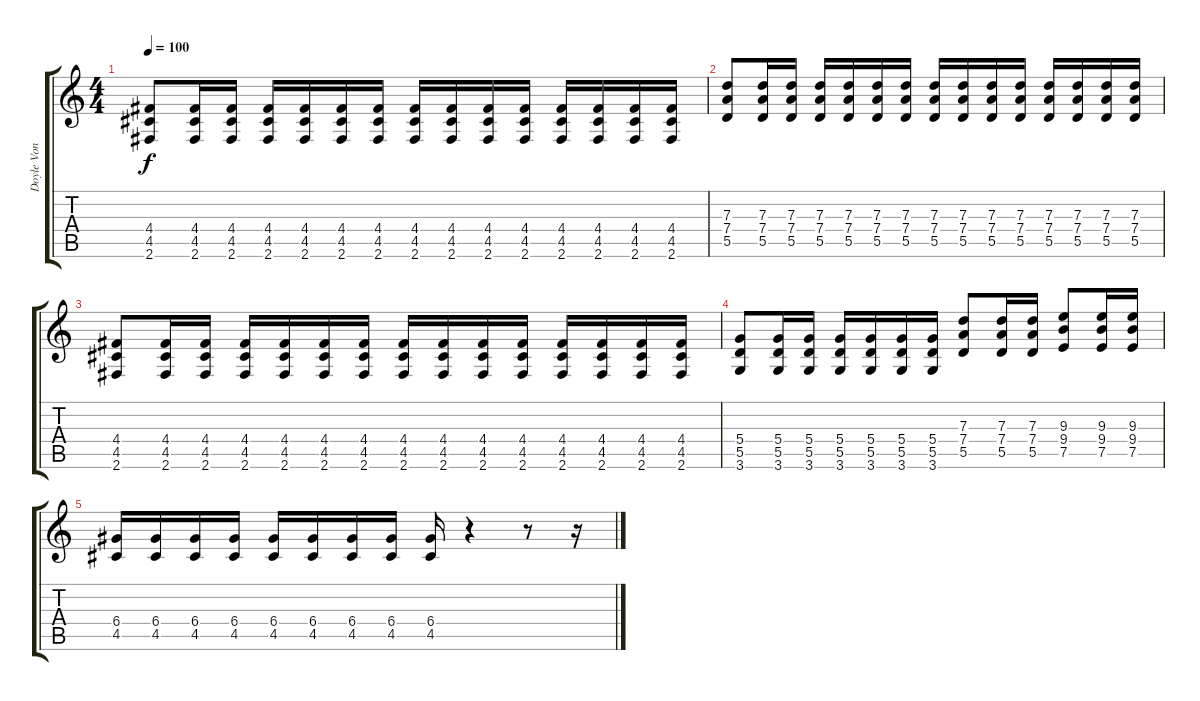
\track ("Doyle Von" "Doyle Von") {instrument distortionguitar}
\staff {score tabs}
\tuning (E4 B3 G3 D3 A2 E2) {hide}
\ts (4 4)
\tempo 100
\clef g2
\ks c
(4.4 4.5 2.6).8{dy f} (4.4 4.5 2.6).16 (4.4 4.5 2.6).16 (4.4 4.5 2.6).16 (4.4 4.5 2.6).16 (4.4 4.5 2.6).16 (4.4 4.5 2.6).16 (4.4 4.5 2.6).16 (4.4 4.5 2.6).16 (4.4 4.5 2.6).16 (4.4 4.5 2.6).16 (4.4 4.5 2.6).16 (4.4 4.5 2.6).16 (4.4 4.5 2.6).16 (4.4 4.5 2.6).16 |
(7.3 7.4 5.5).8 (7.3 7.4 5.5).16 (7.3 7.4 5.5).16 (7.3 7.4 5.5).16 (7.3 7.4 5.5).16 (7.3 7.4 5.5).16 (7.3 7.4 5.5).16 (7.3 7.4 5.5).16 (7.3 7.4 5.5).16 (7.3 7.4 5.5).16 (7.3 7.4 5.5).16 (7.3 7.4 5.5).16 (7.3 7.4 5.5).16 (7.3 7.4 5.5).16 (7.3 7.4 5.5).16 |
(4.4 4.5 2.6).8 (4.4 4.5 2.6).16 (4.4 4.5 2.6).16 (4.4 4.5 2.6).16 (4.4 4.5 2.6).16 (4.4 4.5 2.6).16 (4.4 4.5 2.6).16 (4.4 4.5 2.6).16 (4.4 4.5 2.6).16 (4.4 4.5 2.6).16 (4.4 4.5 2.6).16 (4.4 4.5 2.6).16 (4.4 4.5 2.6).16 (4.4 4.5 2.6).16 (4.4 4.5 2.6).16 |
(5.4 5.5 3.6).8 (5.4 5.5 3.6).16 (5.4 5.5 3.6).16 (5.4 5.5 3.6).16 (5.4 5.5 3.6).16 (5.4 5.5 3.6).16 (5.4 5.5 3.6).16 (7.3 7.4 5.5).8 (7.3 7.4 5.5).16 (7.3 7.4 5.5).16 (9.3 9.4 7.5).8 (9.3 9.4 7.5).16 (9.3 9.4 7.5).16 |
(6.4 4.5).16 (6.4 4.5).16 (6.4 4.5).16 (6.4 4.5).16 (6.4 4.5).16 (6.4 4.5).16 (6.4 4.5).16 (6.4 4.5).16 (6.4 4.5).16 r.4 r.8 r.16
